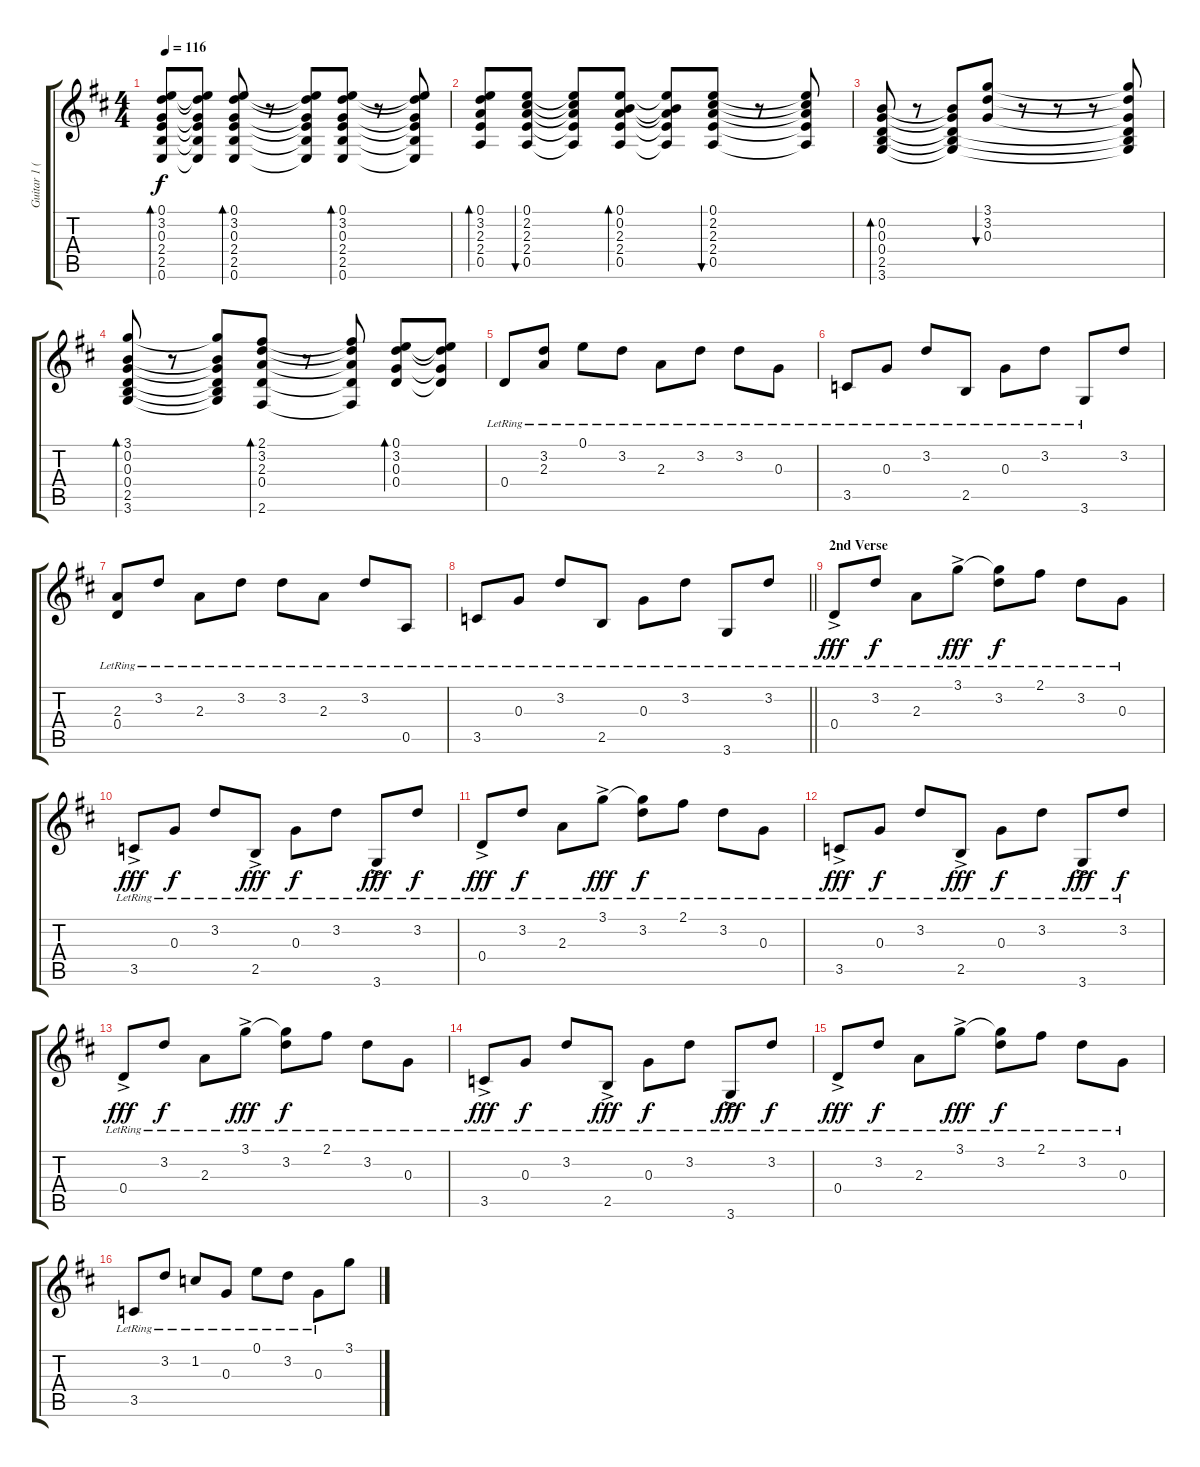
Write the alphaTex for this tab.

\track ("Guitar 1 (Jazz)" "Guitar 1 (") {instrument electricguitarjazz}
\staff {score tabs}
\tuning (E4 B3 G3 D3 A2 E2) {hide}
\ts (4 4)
\tempo 116
\clef g2
\ks d
(0.1 3.2 0.3 2.4 2.5 0.6).8{bd 120 dy f} (0.1{t} 3.2{t} 0.3{t} 2.4{t} 2.5{t} 0.6{t}).8 (0.1 3.2 0.3 2.4 2.5 0.6).8{bd 120} r.8 (0.1{t} 3.2{t} 0.3{t} 2.4{t} 2.5{t} 0.6{t}).8 (0.1 3.2 0.3 2.4 2.5 0.6).8{bd 120} r.8 (0.1{t} 3.2{t} 0.3{t} 2.4{t} 2.5{t} 0.6{t}).8 |
(0.1 3.2 2.3 2.4 0.5).8{bd 120} (0.1 2.2 2.3 2.4 0.5).8{bu 120} (0.1{t} 2.2{t} 2.3{t} 2.4{t} 0.5{t}).8 (0.1 0.2 2.3 2.4 0.5).8{bd 120} (0.1{t} 0.2{t} 2.3{t} 2.4{t} 0.5{t}).8 (0.1 2.2 2.3 2.4 0.5).8{bu 120} r.8 (0.1{t} 2.2{t} 2.3{t} 2.4{t} 0.5{t}).8 |
(0.2 0.3 0.4 2.5 3.6).8{bd 120} r.8 (0.2{t} 0.3{t} 0.4{t} 2.5{t} 3.6{t}).8 (3.1 3.2 0.3).8{bu 120} r.8 r.8 r.8 (3.1{t} 3.2{t} 0.3{t} 0.4{t} 2.5{t} 3.6{t}).8 |
(3.1 0.2 0.3 0.4 2.5 3.6).8{bd 120} r.8 (3.1{t} 0.2{t} 0.3{t} 0.4{t} 2.5{t} 3.6{t}).8 (2.1 3.2 2.3 0.4 2.6).8{bd 120} r.8 (2.1{t} 3.2{t} 2.3{t} 0.4{t} 2.6{t}).8 (0.1 3.2 0.3 0.4).8{bd 120} (0.1{t} 3.2{t} 0.3{t} 0.4{t}).8 |
0.4{lr}.8 (3.2{lr} 2.3{lr}).8 0.1{lr}.8 3.2{lr}.8 2.3{lr}.8 3.2{lr}.8 3.2{lr}.8 0.3{lr}.8 |
3.5{lr}.8 0.3{lr}.8 3.2{lr}.8 2.5{lr}.8 0.3{lr}.8 3.2{lr}.8 3.6{lr}.8 3.2.8 |
(2.3{lr} 0.4{lr}).8 3.2{lr}.8 2.3{lr}.8 3.2{lr}.8 3.2{lr}.8 2.3{lr}.8 3.2{lr}.8 0.5{lr}.8 |
\barLineRight lightlight
3.5{lr}.8 0.3{lr}.8 3.2{lr}.8 2.5{lr}.8 0.3{lr}.8 3.2{lr}.8 3.6{lr}.8 3.2{lr}.8 |
\section ("" "2nd Verse")
0.4{ac lr}.8{dy fff} 3.2{lr}.8{dy f} 2.3{lr}.8 3.1{ac lr}.8{dy fff} (3.1{t} 3.2{lr}).8{dy f} 2.1{lr}.8 3.2{lr}.8 0.3{lr}.8 |
3.5{ac lr}.8{dy fff} 0.3{lr}.8{dy f} 3.2{lr}.8 2.5{ac lr}.8{dy fff} 0.3{lr}.8{dy f} 3.2{lr}.8 3.6{ac lr}.8{dy fff} 3.2{lr}.8{dy f} |
0.4{ac lr}.8{dy fff} 3.2{lr}.8{dy f} 2.3{lr}.8 3.1{ac lr}.8{dy fff} (3.1{t} 3.2{lr}).8{dy f} 2.1{lr}.8 3.2{lr}.8 0.3{lr}.8 |
3.5{ac lr}.8{dy fff} 0.3{lr}.8{dy f} 3.2{lr}.8 2.5{ac lr}.8{dy fff} 0.3{lr}.8{dy f} 3.2{lr}.8 3.6{ac lr}.8{dy fff} 3.2{lr}.8{dy f} |
0.4{ac lr}.8{dy fff} 3.2{lr}.8{dy f} 2.3{lr}.8 3.1{ac lr}.8{dy fff} (3.1{t} 3.2{lr}).8{dy f} 2.1{lr}.8 3.2{lr}.8 0.3{lr}.8 |
3.5{ac lr}.8{dy fff} 0.3{lr}.8{dy f} 3.2{lr}.8 2.5{ac lr}.8{dy fff} 0.3{lr}.8{dy f} 3.2{lr}.8 3.6{ac lr}.8{dy fff} 3.2{lr}.8{dy f} |
0.4{ac lr}.8{dy fff} 3.2{lr}.8{dy f} 2.3{lr}.8 3.1{ac lr}.8{dy fff} (3.1{t} 3.2{lr}).8{dy f} 2.1{lr}.8 3.2{lr}.8 0.3{lr}.8 |
3.5{lr}.8 3.2{lr}.8 1.2{lr}.8 0.3{lr}.8 0.1{lr}.8 3.2{lr}.8 0.3{lr}.8 3.1.8
